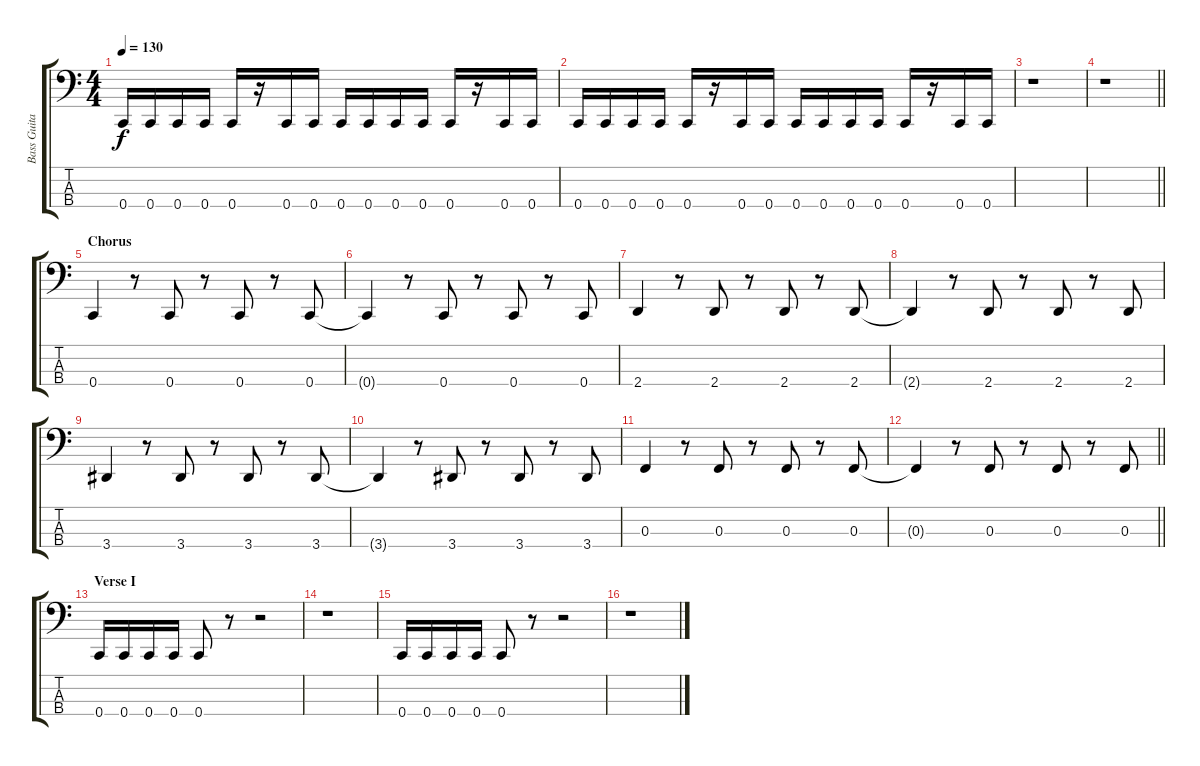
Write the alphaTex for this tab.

\track ("Bass Guitar" "Bass Guita") {instrument electricbassfinger}
\staff {score tabs}
\tuning (Eb2 Bb1 F1 C1) {hide}
\ts (4 4)
\tempo 130
\clef f4
\ks c
0.4.16{dy f} 0.4.16 0.4.16 0.4.16 0.4.16 r.16 0.4.16 0.4.16 0.4.16 0.4.16 0.4.16 0.4.16 0.4.16 r.16 0.4.16 0.4.16 |
0.4.16 0.4.16 0.4.16 0.4.16 0.4.16 r.16 0.4.16 0.4.16 0.4.16 0.4.16 0.4.16 0.4.16 0.4.16 r.16 0.4.16 0.4.16 |
r.1 |
\barLineRight lightlight
r.1 |
\section ("" "Chorus")
0.4.4{volume 13} r.8 0.4.8 r.8 0.4.8 r.8 0.4.8 |
0.4{t}.4 r.8 0.4.8 r.8 0.4.8 r.8 0.4.8 |
2.4.4 r.8 2.4.8 r.8 2.4.8 r.8 2.4.8 |
2.4{t}.4 r.8 2.4.8 r.8 2.4.8 r.8 2.4.8 |
3.4.4 r.8 3.4.8 r.8 3.4.8 r.8 3.4.8 |
3.4{t}.4 r.8 3.4.8 r.8 3.4.8 r.8 3.4.8 |
0.3.4 r.8 0.3.8 r.8 0.3.8 r.8 0.3.8 |
\barLineRight lightlight
0.3{t}.4 r.8 0.3.8 r.8 0.3.8 r.8 0.3.8 |
\section ("" "Verse I")
0.4.16{volume 10} 0.4.16 0.4.16 0.4.16 0.4.8 r.8 r.2 |
r.1 |
0.4.16 0.4.16 0.4.16 0.4.16 0.4.8 r.8 r.2 |
r.1
